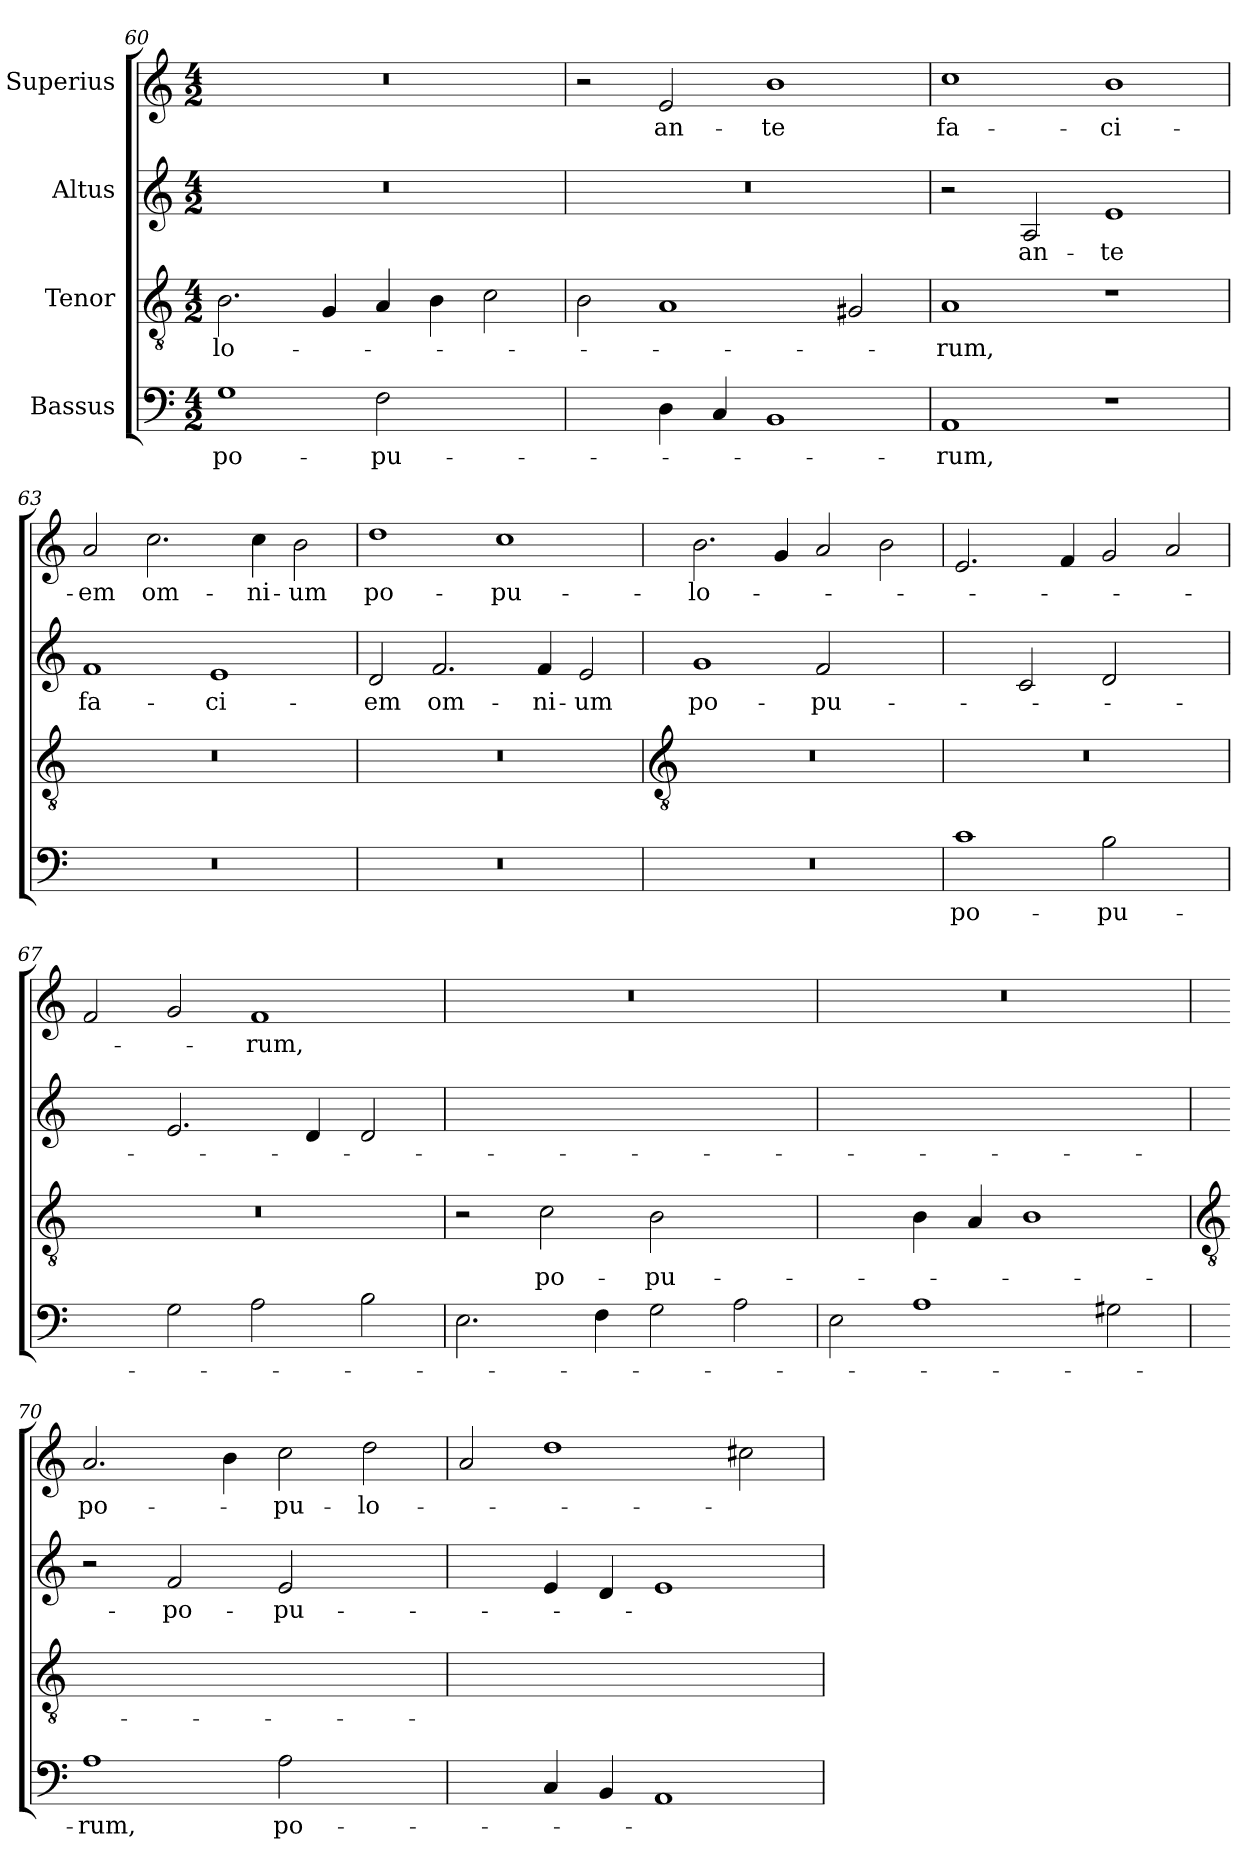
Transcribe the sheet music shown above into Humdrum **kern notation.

**kern	**text	**kern	**text	**kern	**text	**kern	**text
*part4	*part4	*part3	*part3	*part2	*part2	*part1	*part1
*staff4	*staff4	*staff3	*staff3	*staff2	*staff2	*staff1	*staff1
*I"Bassus	*	*I"Tenor	*	*I"Altus	*	*I"Superius	*
*clefF4	*	*clefGv2	*	*clefG2	*	*clefG2	*
*k[]	*	*k[]	*	*k[]	*	*k[]	*
*C:	*	*C:	*	*C:	*	*C:	*
*M4/2	*	*M4/2	*	*M4/2	*	*M4/2	*
=60	=60	=60	=60	=60	=60	=60	=60
!	!LO:LY:b	!	!LO:LY:b	!	!	!	!
1G	po-	2.B	-lo-	0r	.	0r	.
.	.	4G	.	.	.	.	.
!	!LO:LY:b	!	!	!	!	!	!
2F	-pu-	4A	.	.	.	.	.
.	.	4B	.	.	.	.	.
!	!LO:LY:b	!	!	!	!	!	!
[2Eyy	-lo	2c	.	.	.	.	.
=61	=61	=61	=61	=61	=61	=61	=61
2Eyy]	.	2B	.	0r	.	2r	.
!	!	!	!	!	!	!	!LO:LY:b
4D	.	1A	.	.	.	2e	an-
4C	.	.	.	.	.	.	.
!	!	!	!	!	!	!	!LO:LY:b
1BB	.	.	.	.	.	1b	-te
.	.	2G#	.	.	.	.	.
=62	=62	=62	=62	=62	=62	=62	=62
!	!LO:LY:b	!	!LO:LY:b	!	!	!	!LO:LY:b
1AA	rum,	1A	-rum,	2r	.	1cc	fa-
!	!	!	!	!	!LO:LY:b	!	!
.	.	.	.	2A	an-	.	.
!	!	!	!	!	!LO:LY:b	!	!LO:LY:b
1r	.	1r	.	1e	-te	1b	-ci-
=63	=63	=63	=63	=63	=63	=63	=63
!	!	!	!	!	!LO:LY:b	!	!LO:LY:b
0r	.	0r	.	1f	fa-	2a	-em
!	!	!	!	!	!	!	!LO:LY:b
.	.	.	.	.	.	2.cc	om-
!	!	!	!	!	!LO:LY:b	!	!
.	.	.	.	1e	-ci-	.	.
!	!	!	!	!	!	!	!LO:LY:b
.	.	.	.	.	.	4cc	-ni-
!	!	!	!	!	!	!	!LO:LY:b
.	.	.	.	.	.	2b	-um
=64	=64	=64	=64	=64	=64	=64	=64
!	!	!	!	!	!LO:LY:b	!	!LO:LY:b
0r	.	0r	.	2d	-em	1dd	po-
!	!	!	!	!	!LO:LY:b	!	!
.	.	.	.	2.f	om-	.	.
!	!	!	!	!	!	!	!LO:LY:b
.	.	.	.	.	.	1cc	-pu-
!	!	!	!	!	!LO:LY:b	!	!
.	.	.	.	4f	-ni-	.	.
!	!	!	!	!	!LO:LY:b	!	!
.	.	.	.	2e	-um	.	.
!!LO:LB:g=z
=65	=65	=65	=65	=65	=65	=65	=65
*	*	*clefGv2	*	*	*	*	*
!	!	!	!	!	!LO:LY:b	!	!LO:LY:b
0r	.	0r	.	1g	po-	2.b	-lo-
.	.	.	.	.	.	4g	.
!	!	!	!	!	!LO:LY:b	!	!
.	.	.	.	2f	-pu-	2a	.
!	!	!	!	!	!LO:LY:b	!	!
.	.	.	.	[2eyy	-lo	2b	.
=66	=66	=66	=66	=66	=66	=66	=66
!	!LO:LY:b	!	!	!	!	!	!
1c	po-	0r	.	2eyy]	.	2.e	.
.	.	.	.	2c	.	.	.
.	.	.	.	.	.	4f	.
!	!LO:LY:b	!	!	!	!	!	!
2B	-pu-	.	.	2d	.	2g	.
!	!LO:LY:b	!	!	!	!	!	!
[2Ayy	-lo-	.	.	[2fyy	.	2a	.
=67	=67	=67	=67	=67	=67	=67	=67
2Ayy]	.	0r	.	2fyy]	.	2f	.
2G	.	.	.	2.e	.	2g	.
!	!	!	!	!	!	!	!LO:LY:b
2A	.	.	.	.	.	1f	-rum,
.	.	.	.	4d	.	.	.
2B	.	.	.	2d	.	.	.
=68	=68	=68	=68	=68	=68	=68	=68
!	!	!	!	!	!LO:LY:b	!	!
2.E	.	2r	.	[0eyy	rum	0r	.
!	!	!	!LO:LY:b	!	!	!	!
.	.	2c	po-	.	.	.	.
4F	.	.	.	.	.	.	.
!	!	!	!LO:LY:b	!	!	!	!
2G	.	2B	-pu-	.	.	.	.
!	!	!	!LO:LY:b	!	!	!	!
2A	.	[2cyy	-lo-	.	.	.	.
=69	=69	=69	=69	=69	=69	=69	=69
2E	.	2cyy]	.	1eyy_	.	0r	.
1A	.	4B	.	.	.	.	.
.	.	4A	.	.	.	.	.
.	.	1B	.	1eyy]	.	.	.
2G#	.	.	.	.	.	.	.
!!LO:LB:g=z
=70	=70	=70	=70	=70	=70	=70	=70
*	*	*clefGv2	*	*	*	*	*
!	!LO:LY:b	!	!	!	!	!	!LO:LY:b
1A	-rum,	[0Ayy	.	2r	.	2.a	po-
!	!	!	!	!	!LO:LY:b	!	!
.	.	.	.	2f	po-	.	.
.	.	.	.	.	.	4b	.
!	!LO:LY:b	!	!	!	!LO:LY:b	!	!LO:LY:b
2A	po-	.	.	2e	-pu-	2cc	-pu-
!	!LO:LY:b	!	!	!	!LO:LY:b	!	!LO:LY:b
[2Dyy	-pu-	.	.	[2fyy	-lo	2dd	-lo-
=71	=71	=71	=71	=71	=71	=71	=71
2Dyy]	.	0Ayy_	.	2fyy]	.	2a	.
4C	.	.	.	4e	.	1dd	.
4BB	.	.	.	4d	.	.	.
1AA	.	.	.	1e	.	.	.
.	.	.	.	.	.	2cc#	.
=	=	=	=	=	=	=	=
*-	*-	*-	*-	*-	*-	*-	*-
